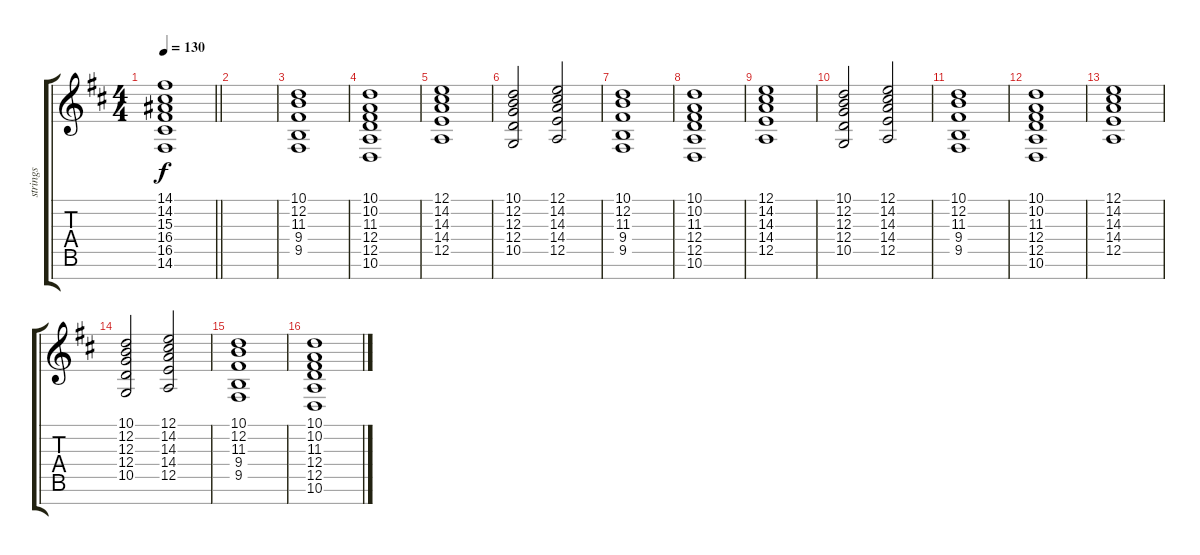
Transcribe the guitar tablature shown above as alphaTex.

\track ("strings" "strings") {instrument stringensemble1}
\staff {score tabs}
\tuning (E4 B3 G3 D3 A2 E2 B1) {hide}
\ts (4 4)
\tempo 130
\clef g2
\barLineRight lightlight
\ks bminor
(14.1 14.2 15.3 16.4 16.5 14.6).1{dy f} |
|
(10.1 12.2 11.3 9.4 9.5).1 |
(10.1 10.2 11.3 12.4 12.5 10.6).1 |
(12.1 14.2 14.3 14.4 12.5).1 |
(10.1 12.2 12.3 12.4 10.5).2 (12.1 14.2 14.3 14.4 12.5).2 |
(10.1 12.2 11.3 9.4 9.5).1 |
(10.1 10.2 11.3 12.4 12.5 10.6).1 |
(12.1 14.2 14.3 14.4 12.5).1 |
(10.1 12.2 12.3 12.4 10.5).2 (12.1 14.2 14.3 14.4 12.5).2 |
(10.1 12.2 11.3 9.4 9.5).1 |
(10.1 10.2 11.3 12.4 12.5 10.6).1 |
(12.1 14.2 14.3 14.4 12.5).1 |
(10.1 12.2 12.3 12.4 10.5).2 (12.1 14.2 14.3 14.4 12.5).2 |
(10.1 12.2 11.3 9.4 9.5).1 |
(10.1 10.2 11.3 12.4 12.5 10.6).1
